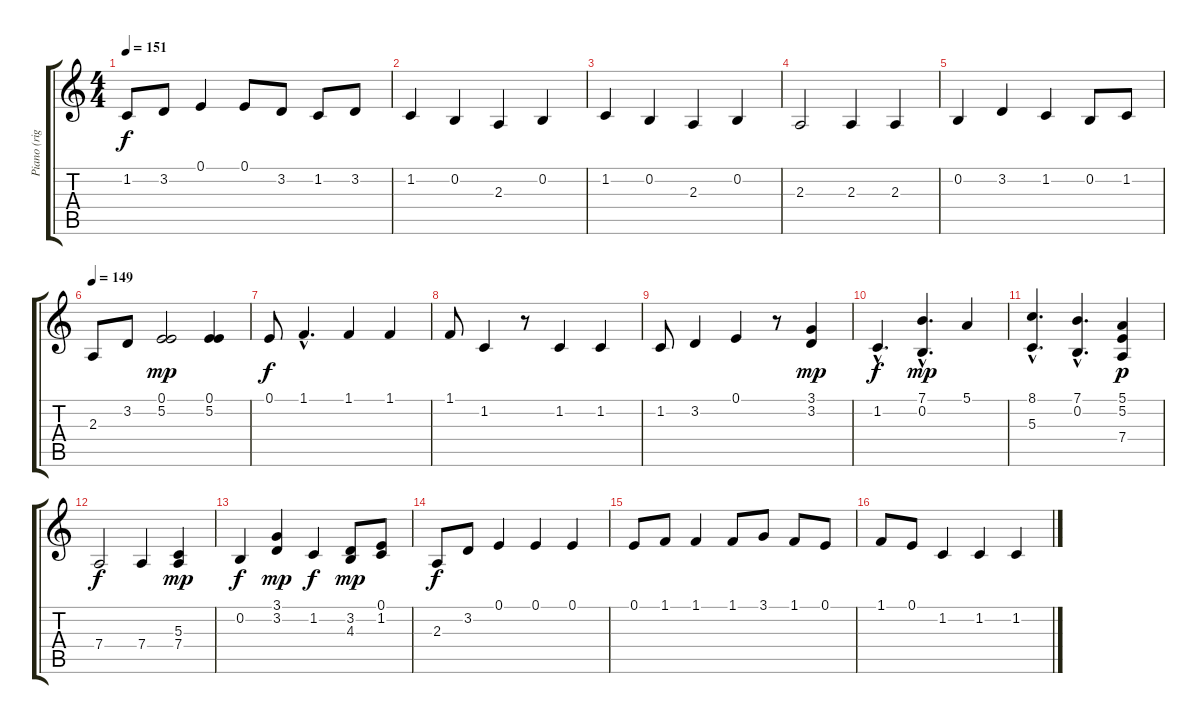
\track ("Piano (right)" "Piano (rig") {instrument electricgrandpiano}
\staff {score tabs}
\tuning (E4 B3 G3 D3 A2 E2) {hide}
\ts (4 4)
\tempo 151
\clef g2
\ks c
1.2.8{dy f} 3.2.8 0.1.4 0.1.8 3.2.8 1.2.8 3.2.8 |
1.2.4 0.2.4 2.3.4 0.2.4 |
1.2.4 0.2.4 2.3.4 0.2.4 |
2.3.2 2.3.4 2.3.4 |
0.2.4 3.2.4 1.2.4 0.2.8 1.2.8 |
\tempo 149
2.3.8 3.2.8 (0.1 5.2).2{dy mp} (0.1 5.2).4 |
0.1.8{dy f} 1.1{hac}.4{d} 1.1.4 1.1.4 |
1.1.8 1.2.4 r.8 1.2.4 1.2.4 |
1.2.8 3.2.4 0.1.4 r.8 (3.1 3.2).4{dy mp} |
1.2{hac}.4{d dy f} (7.1{hac} 0.2).4{d dy mp} 5.1.4 |
(8.1{hac} 5.3{hac}).4{d} (7.1{hac} 0.2{hac}).4{d} (5.1 5.2 7.4).4{dy p} |
7.4.2{dy f} 7.4.4 (5.3 7.4).4{dy mp} |
0.2.4{dy f} (3.1 3.2).4{dy mp} 1.2.4{dy f} (3.2 4.3).8{dy mp} (0.1 1.2).8 |
2.3.8{dy f} 3.2.8 0.1.4 0.1.4 0.1.4 |
0.1.8 1.1.8 1.1.4 1.1.8 3.1.8 1.1.8 0.1.8 |
1.1.8 0.1.8 1.2.4 1.2.4 1.2.4
